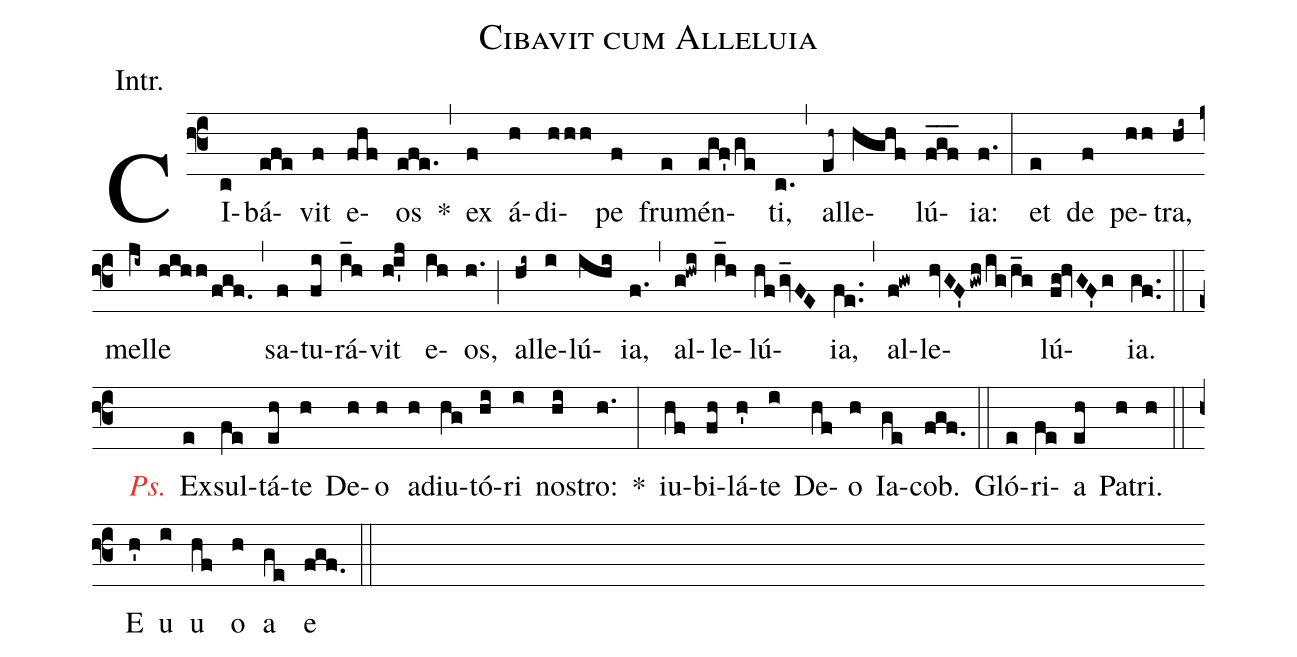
name:Cibavit cum Alleluia;
annotation:Intr.;
mode:2;
office-part:Introit;
%%
(f3) CI(c)bá(efe)vit(f) e(fhf)os(efe.) *(,)
ex(f) á(h)di(hhh)pe(f) fru(e)mén(egf'/ge)ti,(c.) (,)
al(eh~)le(hghf)lú(fgf___)ia:(f.) (:)
et(e) de(f) pe(hh)tra,(hi~) mel(ji~)le(hihh/fgf.) (,)
sa(f)tu(fi)rá(i_h)vit(h!i'j) e(ih)os,(h.) (;)
al(hi~)le(i)lú(ihi)ia,(f.) (,)
al(g!hwi)le(i_h)lú(hf/gv_FE)ia,(fe..) (,)
al(f!gw)le(hvGF'/gwh/ig/h_g)lú(fg!hvGF'g)ia.(gf..) (::)
<c><i>Ps.</i></c>()
Ex(e)sul(fe)tá(eh)te(h) De(h)o(h) ad(h)iu(hg)tó(hi)ri(i) nos(hi)tro:(h.) *(:)
iu(hf)bi(fh)lá(h')te(i) De(hf)o(h) Ia(ge)cob.(fgf.) (::)
Gló(e)ri(fe)a(eh) Pa(h)tri.(h) (::)
E(h') u(i) u(hf) o(h) a(ge) e(fgf.) (::)
